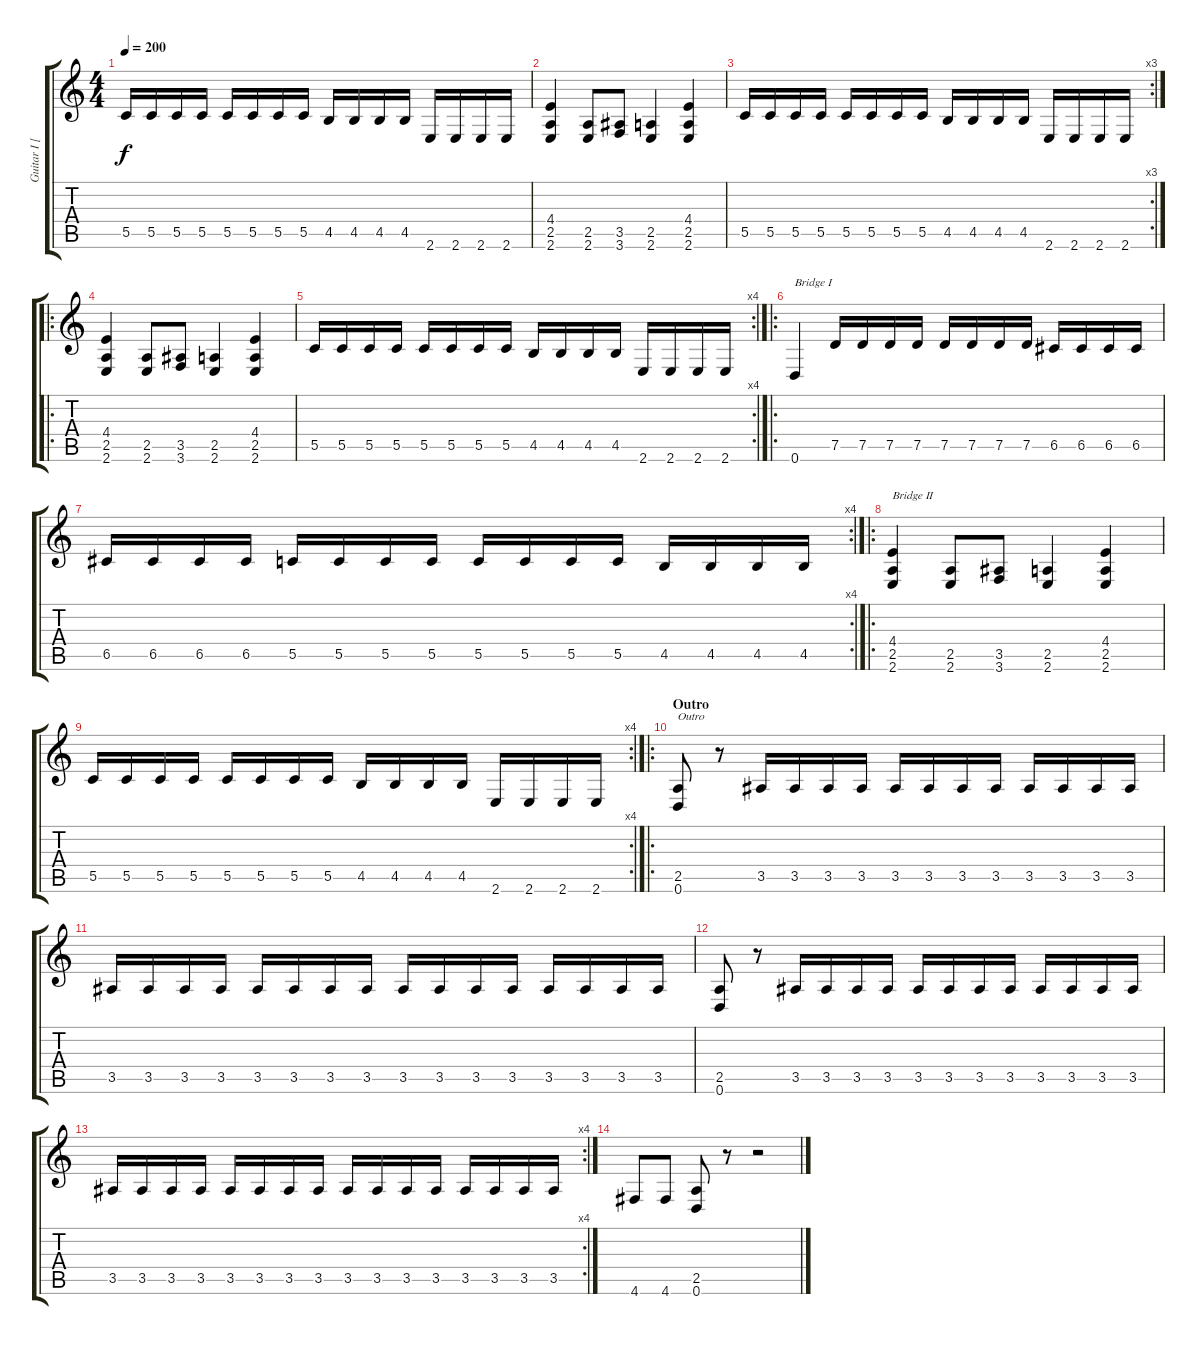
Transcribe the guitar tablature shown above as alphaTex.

\track ("Guitar I [Vogg]" "Guitar I [") {instrument distortionguitar}
\staff {score tabs}
\tuning (D4 A3 F3 C3 G2 D2) {hide}
\ts (4 4)
\tempo 200
\clef g2
\ks c
5.5.16{dy f} 5.5.16 5.5.16 5.5.16 5.5.16 5.5.16 5.5.16 5.5.16 4.5.16 4.5.16 4.5.16 4.5.16 2.6.16 2.6.16 2.6.16 2.6.16 |
(4.4 2.5 2.6).4 (2.5 2.6).8 (3.5 3.6).8 (2.5 2.6).4 (4.4 2.5 2.6).4 |
\rc 3
5.5.16 5.5.16 5.5.16 5.5.16 5.5.16 5.5.16 5.5.16 5.5.16 4.5.16 4.5.16 4.5.16 4.5.16 2.6.16 2.6.16 2.6.16 2.6.16 |
\ro
(4.4 2.5 2.6).4 (2.5 2.6).8 (3.5 3.6).8 (2.5 2.6).4 (4.4 2.5 2.6).4 |
\rc 4
5.5.16 5.5.16 5.5.16 5.5.16 5.5.16 5.5.16 5.5.16 5.5.16 4.5.16 4.5.16 4.5.16 4.5.16 2.6.16 2.6.16 2.6.16 2.6.16 |
\ro
0.6.4{txt "Bridge I"} 7.5.16 7.5.16 7.5.16 7.5.16 7.5.16 7.5.16 7.5.16 7.5.16 6.5.16 6.5.16 6.5.16 6.5.16 |
\rc 4
6.5.16 6.5.16 6.5.16 6.5.16 5.5.16 5.5.16 5.5.16 5.5.16 5.5.16 5.5.16 5.5.16 5.5.16 4.5.16 4.5.16 4.5.16 4.5.16 |
\ro
(4.4 2.5 2.6).4{txt "Bridge II"} (2.5 2.6).8 (3.5 3.6).8 (2.5 2.6).4 (4.4 2.5 2.6).4 |
\rc 4
5.5.16 5.5.16 5.5.16 5.5.16 5.5.16 5.5.16 5.5.16 5.5.16 4.5.16 4.5.16 4.5.16 4.5.16 2.6.16 2.6.16 2.6.16 2.6.16 |
\ro
\section ("" "Outro")
(2.5 0.6).8{txt "Outro"} r.8 3.5.16 3.5.16 3.5.16 3.5.16 3.5.16 3.5.16 3.5.16 3.5.16 3.5.16 3.5.16 3.5.16 3.5.16 |
3.5.16 3.5.16 3.5.16 3.5.16 3.5.16 3.5.16 3.5.16 3.5.16 3.5.16 3.5.16 3.5.16 3.5.16 3.5.16 3.5.16 3.5.16 3.5.16 |
(2.5 0.6).8 r.8 3.5.16 3.5.16 3.5.16 3.5.16 3.5.16 3.5.16 3.5.16 3.5.16 3.5.16 3.5.16 3.5.16 3.5.16 |
\rc 4
3.5.16 3.5.16 3.5.16 3.5.16 3.5.16 3.5.16 3.5.16 3.5.16 3.5.16 3.5.16 3.5.16 3.5.16 3.5.16 3.5.16 3.5.16 3.5.16 |
4.6.8 4.6.8 (2.5 0.6).8 r.8 r.2
